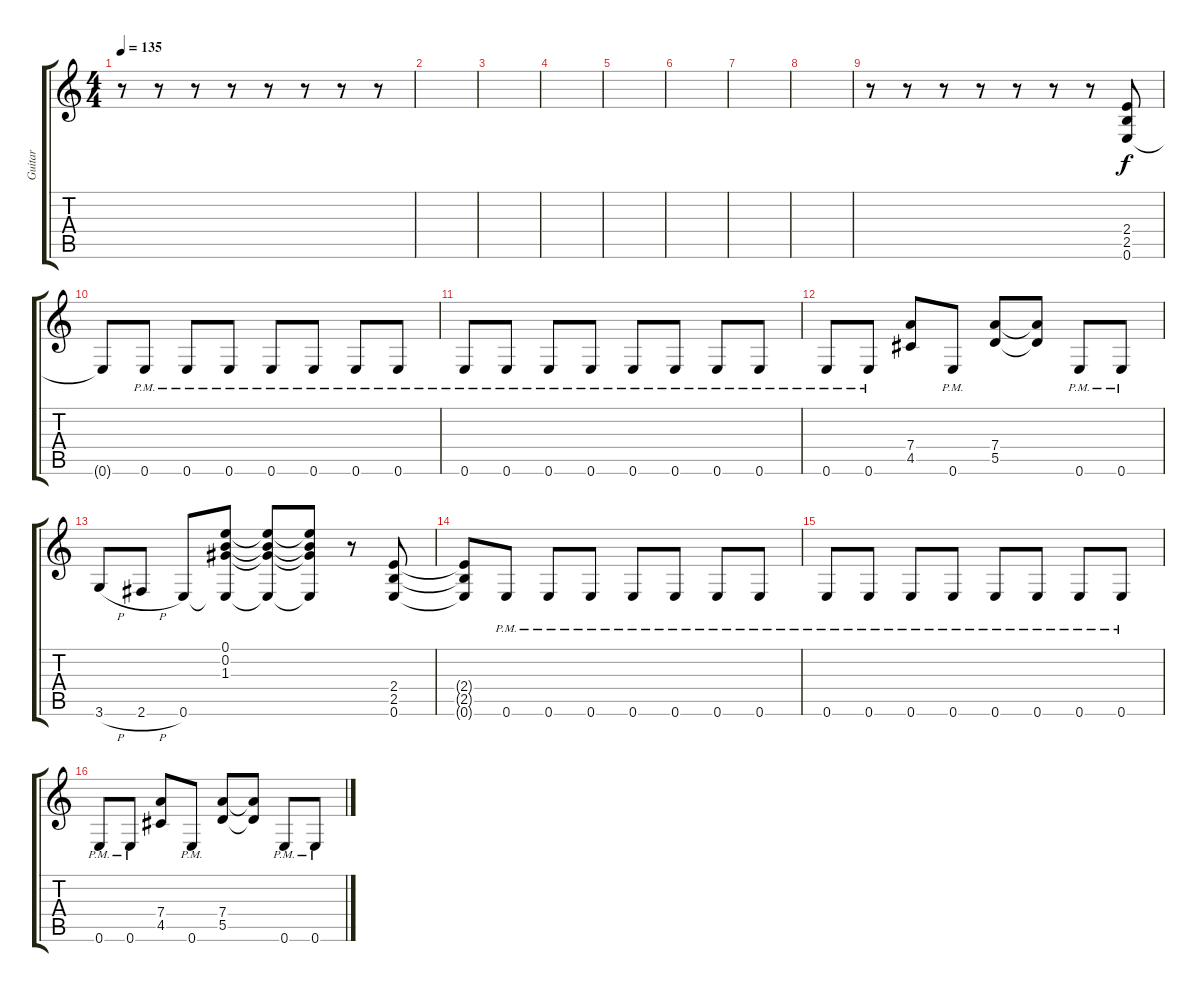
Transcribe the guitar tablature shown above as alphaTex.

\track ("Guitar" "Guitar") {instrument distortionguitar}
\staff {score tabs}
\tuning (E4 B3 G3 D3 A2 E2) {hide}
\ts (4 4)
\tempo 135
\clef g2
\ks c
r.8{dy f} r.8 r.8 r.8 r.8 r.8 r.8 r.8 |
|
|
|
|
|
|
|
r.8 r.8 r.8 r.8 r.8 r.8 r.8 (2.4 2.5 0.6).8{volume 14} |
0.6{t}.8 0.6{pm}.8 0.6{pm}.8 0.6{pm}.8 0.6{pm}.8 0.6{pm}.8 0.6{pm}.8 0.6{pm}.8 |
0.6{pm}.8 0.6{pm}.8 0.6{pm}.8 0.6{pm}.8 0.6{pm}.8 0.6{pm}.8 0.6{pm}.8 0.6{pm}.8 |
0.6{pm}.8 0.6{pm}.8 (7.4 4.5).8 0.6{pm}.8 (7.4 5.5).8 (7.4{t} 5.5{t}).8 0.6{pm}.8 0.6{pm}.8 |
3.6{h}.8 2.6{h}.8 0.6.8 (0.1 0.2 1.3 0.6{t}).8 (0.1{t} 0.2{t} 1.3{t} 0.6{t}).8 (0.1{t} 0.2{t} 1.3{t} 0.6{t}).8 r.8 (2.4 2.5 0.6).8 |
(2.4{t} 2.5{t} 0.6{t}).8 0.6{pm}.8 0.6{pm}.8 0.6{pm}.8 0.6{pm}.8 0.6{pm}.8 0.6{pm}.8 0.6{pm}.8 |
0.6{pm}.8 0.6{pm}.8 0.6{pm}.8 0.6{pm}.8 0.6{pm}.8 0.6{pm}.8 0.6{pm}.8 0.6{pm}.8 |
0.6{pm}.8 0.6{pm}.8 (7.4 4.5).8 0.6{pm}.8 (7.4 5.5).8 (7.4{t} 5.5{t}).8 0.6{pm}.8 0.6{pm}.8
